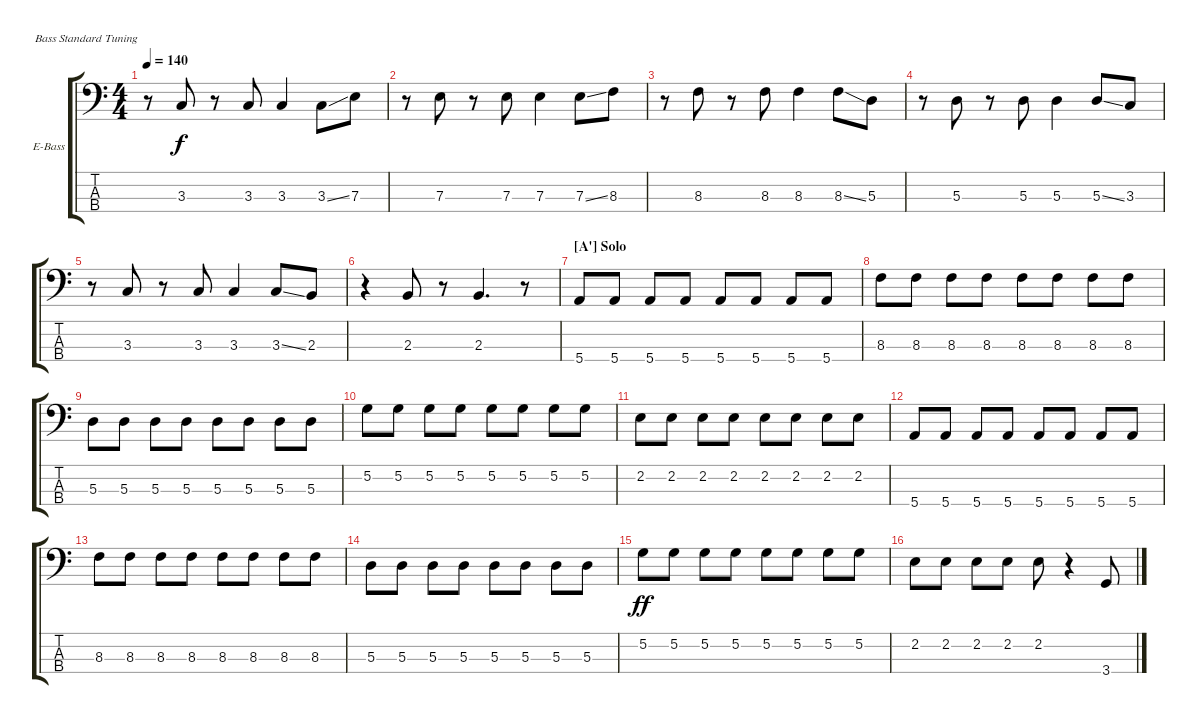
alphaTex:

\bracketExtendMode groupsimilarinstruments
\firstSystemTrackNameOrientation horizontal
\otherSystemsTrackNameOrientation horizontal
\track ("Nikolaï Fraiture" "E-Bass") {instrument electricbassfinger}
\staff {score tabs}
\tuning (G2 D2 A1 E1)
\ts (4 4)
\tempo 140
\clef f4
\ks aminor
r.8{dy f} 3.3.8 r.8 3.3.8 3.3.4 3.3{ss}.8 7.3.8 |
r.8 7.3.8 r.8 7.3.8 7.3.4 7.3{ss}.8 8.3.8 |
r.8 8.3.8 r.8 8.3.8 8.3.4 8.3{ss}.8 5.3.8 |
r.8 5.3.8 r.8 5.3.8 5.3.4 5.3{ss}.8 3.3.8 |
r.8 3.3.8 r.8 3.3.8 3.3.4 3.3{ss}.8 2.3.8 |
r.4 2.3.8 r.8 2.3.4{d} r.8 |
\section ("A'" "Solo")
5.4.8 5.4.8 5.4.8 5.4.8 5.4.8 5.4.8 5.4.8 5.4.8 |
8.3.8 8.3.8 8.3.8 8.3.8 8.3.8 8.3.8 8.3.8 8.3.8 |
5.3.8 5.3.8 5.3.8 5.3.8 5.3.8 5.3.8 5.3.8 5.3.8 |
5.2.8 5.2.8 5.2.8 5.2.8 5.2.8 5.2.8 5.2.8 5.2.8 |
2.2.8 2.2.8 2.2.8 2.2.8 2.2.8 2.2.8 2.2.8 2.2.8 |
5.4.8 5.4.8 5.4.8 5.4.8 5.4.8 5.4.8 5.4.8 5.4.8 |
8.3.8 8.3.8 8.3.8 8.3.8 8.3.8 8.3.8 8.3.8 8.3.8 |
5.3.8 5.3.8 5.3.8 5.3.8 5.3.8 5.3.8 5.3.8 5.3.8 |
5.2.8{dy ff} 5.2.8 5.2.8 5.2.8 5.2.8 5.2.8 5.2.8 5.2.8 |
2.2.8 2.2.8 2.2.8 2.2.8 2.2.8 r.4 3.4.8
